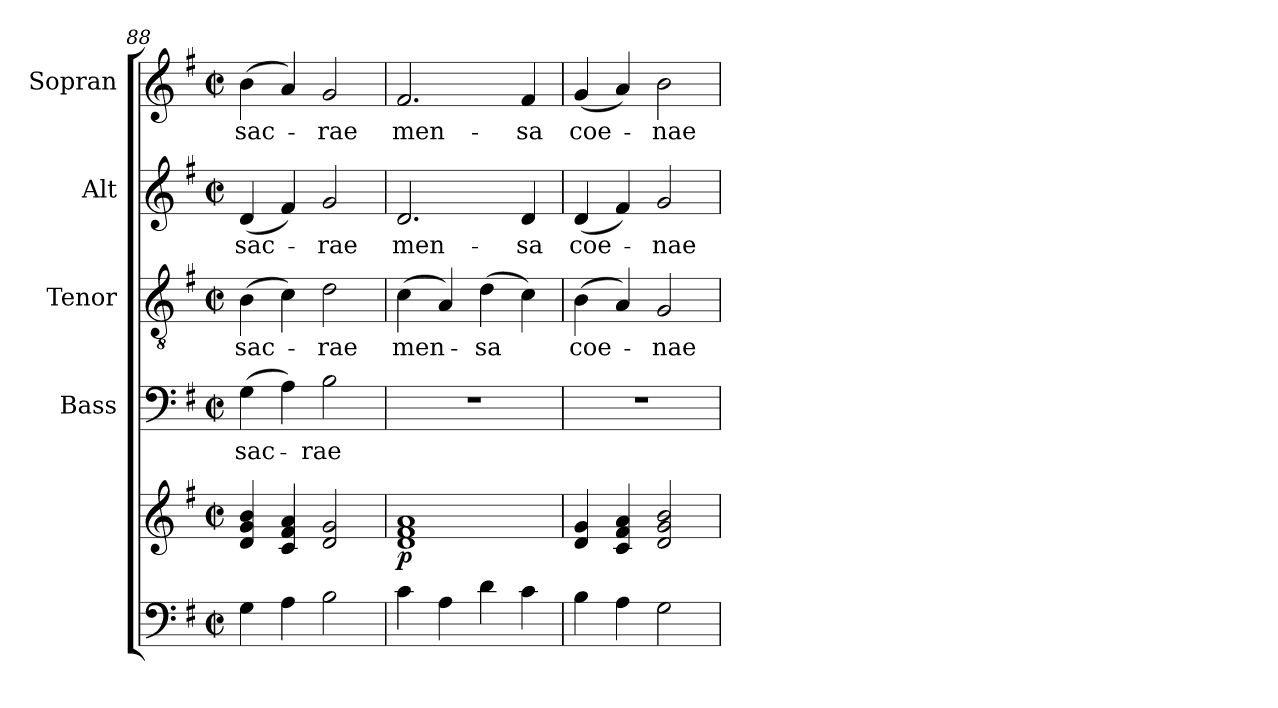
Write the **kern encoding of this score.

**kern	**kern	**dynam	**kern	**text	**kern	**text	**kern	**text	**kern	**text
*part5	*part5	*part5	*part4	*part4	*part3	*part3	*part2	*part2	*part1	*part1
*staff6	*staff5	*staff5/6	*staff4	*staff4	*staff3	*staff3	*staff2	*staff2	*staff1	*staff1
*	*	*	*I"Bass	*	*I"Tenor	*	*I"Alt	*	*I"Sopran	*
*	*	*	*I'B.	*	*I'T.	*	*I'A.	*	*I'S.	*
*clefF4	*clefG2	*	*clefF4	*	*clefGv2	*	*clefG2	*	*clefG2	*
*k[f#]	*k[f#]	*	*k[f#]	*	*k[f#]	*	*k[f#]	*	*k[f#]	*
*G:	*G:	*	*G:	*	*G:	*	*G:	*	*G:	*
*M2/2	*M2/2	*	*M2/2	*	*M2/2	*	*M2/2	*	*M2/2	*
*met(c|)	*met(c|)	*	*met(c|)	*	*met(c|)	*	*met(c|)	*	*met(c|)	*
=88	=88	=88	=88	=88	=88	=88	=88	=88	=88	=88
!	!	!	!	!LO:LY:b	!	!LO:LY:b	!	!LO:LY:b	!	!LO:LY:b
4G\	4d/ 4g/ 4b/	.	(>4G\	sac-	(>4B\	sac-	(<4d/	sac-	(>4b\	sac-
4A\	4c/ 4f#/ 4a/	.	4A\)	.	4c\)	.	4f#/)	.	4a/)	.
!	!	!	!	!LO:LY:b	!	!LO:LY:b	!	!LO:LY:b	!	!LO:LY:b
2B\	2d/ 2g/	.	2B\	-rae	2d\	-rae	2g/	-rae	2g/	-rae
=89	=89	=89	=89	=89	=89	=89	=89	=89	=89	=89
!	!	!LO:DY:b	!	!	!	!LO:LY:b	!	!LO:LY:b	!	!LO:LY:b
4c\	1d 1f# 1a	p	1r	.	(>4c\	men-	2.d/	men-	2.f#/	men-
4A\	.	.	.	.	4A/)	.	.	.	.	.
!	!	!	!	!	!	!LO:LY:b	!	!	!	!
4d\	.	.	.	.	(>4d\	-sa	.	.	.	.
!	!	!	!	!	!	!	!	!LO:LY:b	!	!LO:LY:b
4c\	.	.	.	.	4c\)	.	4d/	-sa	4f#/	-sa
=90	=90	=90	=90	=90	=90	=90	=90	=90	=90	=90
!	!	!	!	!	!	!LO:LY:b	!	!LO:LY:b	!	!LO:LY:b
4B\	4d/ 4g/	.	1r	.	(>4B\	coe-	(<4d/	coe-	(<4g/	coe-
4A\	4c/ 4f#/ 4a/	.	.	.	4A/)	.	4f#/)	.	4a/)	.
!	!	!	!	!	!	!LO:LY:b	!	!LO:LY:b	!	!LO:LY:b
2G\	2d/ 2g/ 2b/	.	.	.	2G/	-nae	2g/	-nae	2b\	-nae
=	=	=	=	=	=	=	=	=	=	=
*-	*-	*-	*-	*-	*-	*-	*-	*-	*-	*-
